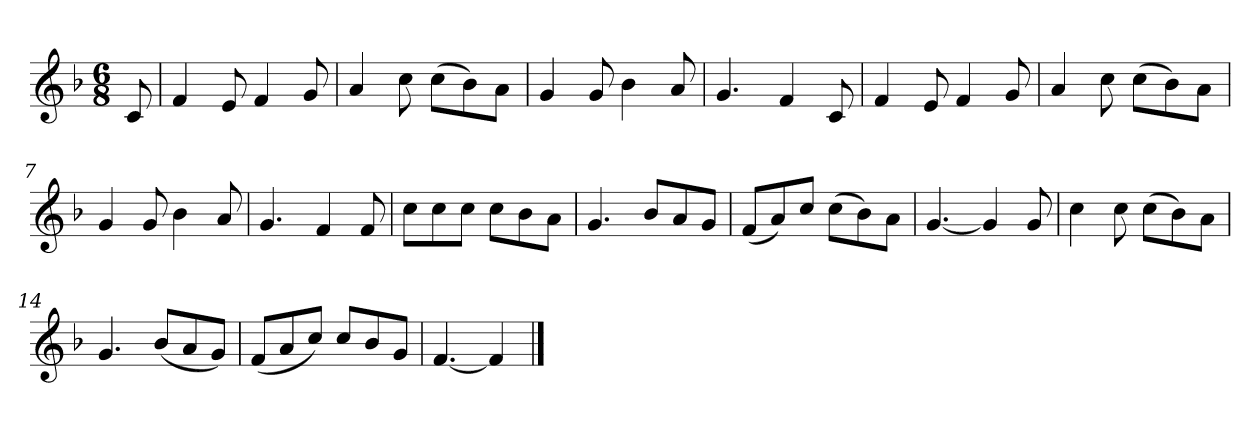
**kern
*part1
*staff1
*k[b-]
*M6/8
*MM120
=
8c
=1
4f
8e
4f
8g
=2
4a
8cc
(8ccL
8b-)
8aJ
=3
4g
8g
4b-
8a
=4
4.g
4f
8c
=5
4f
8e
4f
8g
=6
4a
8cc
(8ccL
8b-)
8aJ
=7
4g
8g
4b-
8a
=8
4.g
4f
8f
=9
8ccL
8cc
8ccJ
8ccL
8b-
8aJ
=10
4.g
8b-L
8a
8gJ
=11
(8fL
8a)
8ccJ
(8ccL
8b-)
8aJ
=12
[4.g
4g]
8g
=13
4cc
8cc
(8ccL
8b-)
8aJ
=14
4.g
(8b-L
8a
8gJ)
=15
(8fL
8a
8ccJ)
8ccL
8b-
8gJ
=16
[4.f
4f]
==
*-
